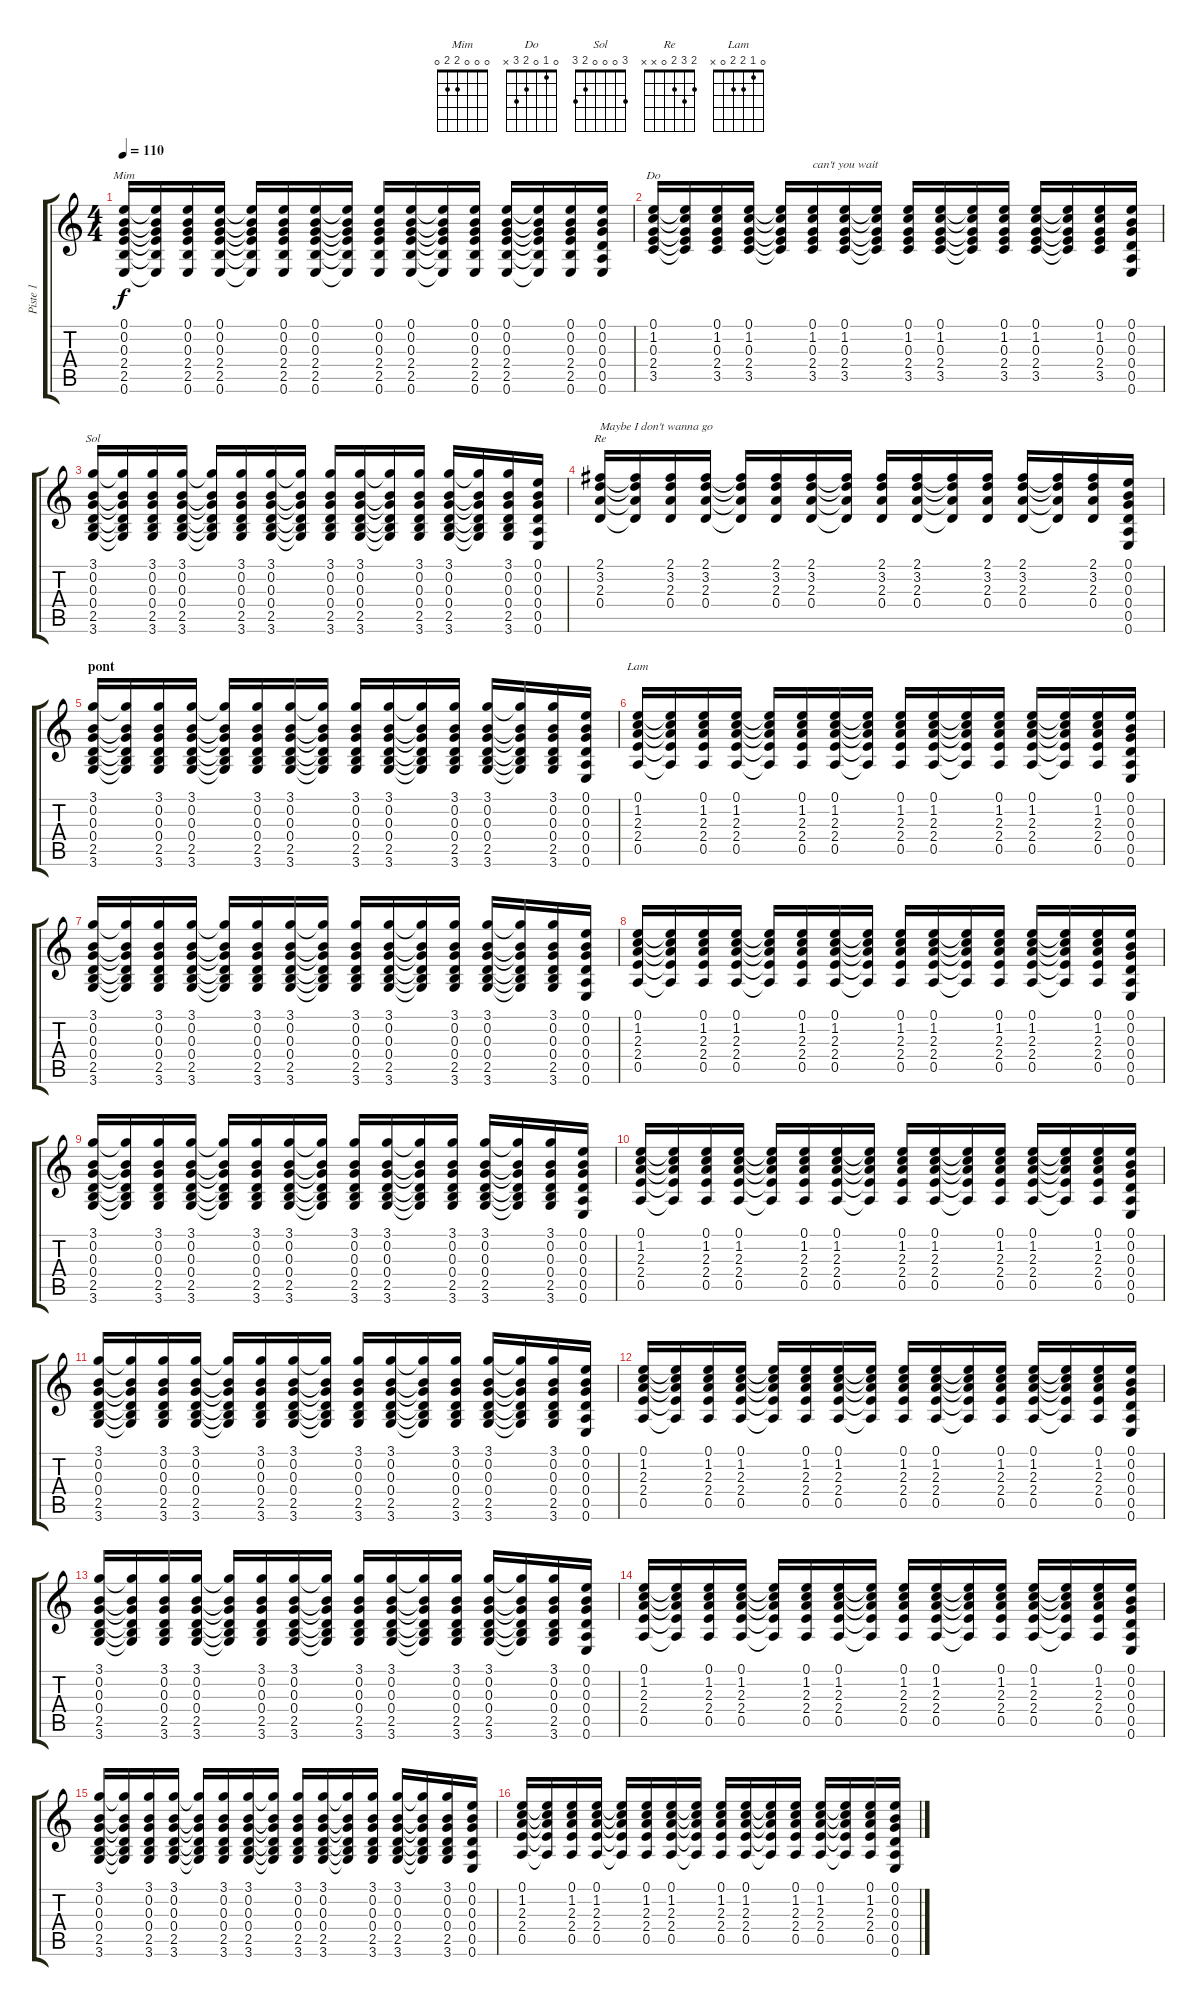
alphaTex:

\track ("Piste 1" "Piste 1") {instrument acousticguitarnylon}
\staff {score tabs}
\tuning (E4 B3 G3 D3 A2 E2) {hide}
\chord ("Mim" 0 0 0 2 2 0)
\chord ("Do" 0 1 0 2 3 x)
\chord ("Sol" 3 0 0 0 2 3)
\chord ("Re" 2 3 2 0 x x)
\chord ("Lam" 0 1 2 2 0 x)
\ts (4 4)
\tempo 110
\clef g2
\ks c
(0.1 0.2 0.3 2.4 2.5 0.6).16{ch "Mim" dy f} (0.1{t} 0.2{t} 0.3{t} 2.4{t} 2.5{t} 0.6{t}).16 (0.1 0.2 0.3 2.4 2.5 0.6).16 (0.1 0.2 0.3 2.4 2.5 0.6).16 (0.1{t} 0.2{t} 0.3{t} 2.4{t} 2.5{t} 0.6{t}).16 (0.1 0.2 0.3 2.4 2.5 0.6).16 (0.1 0.2 0.3 2.4 2.5 0.6).16 (0.1{t} 0.2{t} 0.3{t} 2.4{t} 2.5{t} 0.6{t}).16 (0.1 0.2 0.3 2.4 2.5 0.6).16 (0.1 0.2 0.3 2.4 2.5 0.6).16 (0.1{t} 0.2{t} 0.3{t} 2.4{t} 2.5{t} 0.6{t}).16 (0.1 0.2 0.3 2.4 2.5 0.6).16 (0.1 0.2 0.3 2.4 2.5 0.6).16 (0.1{t} 0.2{t} 0.3{t} 2.4{t} 2.5{t} 0.6{t}).16 (0.1 0.2 0.3 2.4 2.5 0.6).16 (0.1 0.2 0.3 0.4 0.5 0.6).16 |
(0.1 1.2 0.3 2.4 3.5).16{ch "Do"} (0.1{t} 1.2{t} 0.3{t} 2.4{t} 3.5{t}).16 (0.1 1.2 0.3 2.4 3.5).16 (0.1 1.2 0.3 2.4 3.5).16 (0.1{t} 1.2{t} 0.3{t} 2.4{t} 3.5{t}).16 (0.1 1.2 0.3 2.4 3.5).16{txt "can't you wait"} (0.1 1.2 0.3 2.4 3.5).16 (0.1{t} 1.2{t} 0.3{t} 2.4{t} 3.5{t}).16 (0.1 1.2 0.3 2.4 3.5).16 (0.1 1.2 0.3 2.4 3.5).16 (0.1{t} 1.2{t} 0.3{t} 2.4{t} 3.5{t}).16 (0.1 1.2 0.3 2.4 3.5).16 (0.1 1.2 0.3 2.4 3.5).16 (0.1{t} 1.2{t} 0.3{t} 2.4{t} 3.5{t}).16 (0.1 1.2 0.3 2.4 3.5).16 (0.1 0.2 0.3 0.4 0.5 0.6).16 |
(3.1 0.2 0.3 0.4 2.5 3.6).16{ch "Sol"} (3.1{t} 0.2{t} 0.3{t} 0.4{t} 2.5{t} 3.6{t}).16 (3.1 0.2 0.3 0.4 2.5 3.6).16 (3.1 0.2 0.3 0.4 2.5 3.6).16 (3.1{t} 0.2{t} 0.3{t} 0.4{t} 2.5{t} 3.6{t}).16 (3.1 0.2 0.3 0.4 2.5 3.6).16 (3.1 0.2 0.3 0.4 2.5 3.6).16 (3.1{t} 0.2{t} 0.3{t} 0.4{t} 2.5{t} 3.6{t}).16 (3.1 0.2 0.3 0.4 2.5 3.6).16 (3.1 0.2 0.3 0.4 2.5 3.6).16 (3.1{t} 0.2{t} 0.3{t} 0.4{t} 2.5{t} 3.6{t}).16 (3.1 0.2 0.3 0.4 2.5 3.6).16 (3.1 0.2 0.3 0.4 2.5 3.6).16 (3.1{t} 0.2{t} 0.3{t} 0.4{t} 2.5{t} 3.6{t}).16 (3.1 0.2 0.3 0.4 2.5 3.6).16 (0.1 0.2 0.3 0.4 0.5 0.6).16 |
(2.1 3.2 2.3 0.4).16{ch "Re" txt "Maybe I don't wanna go"} (2.1{t} 3.2{t} 2.3{t} 0.4{t}).16 (2.1 3.2 2.3 0.4).16 (2.1 3.2 2.3 0.4).16 (2.1{t} 3.2{t} 2.3{t} 0.4{t}).16 (2.1 3.2 2.3 0.4).16 (2.1 3.2 2.3 0.4).16 (2.1{t} 3.2{t} 2.3{t} 0.4{t}).16 (2.1 3.2 2.3 0.4).16 (2.1 3.2 2.3 0.4).16 (2.1{t} 3.2{t} 2.3{t} 0.4{t}).16 (2.1 3.2 2.3 0.4).16 (2.1 3.2 2.3 0.4).16 (2.1{t} 3.2{t} 2.3{t} 0.4{t}).16 (2.1 3.2 2.3 0.4).16 (0.1 0.2 0.3 0.4 0.5 0.6).16 |
\section ("" "pont")
(3.1 0.2 0.3 0.4 2.5 3.6).16 (3.1{t} 0.2{t} 0.3{t} 0.4{t} 2.5{t} 3.6{t}).16 (3.1 0.2 0.3 0.4 2.5 3.6).16 (3.1 0.2 0.3 0.4 2.5 3.6).16 (3.1{t} 0.2{t} 0.3{t} 0.4{t} 2.5{t} 3.6{t}).16 (3.1 0.2 0.3 0.4 2.5 3.6).16 (3.1 0.2 0.3 0.4 2.5 3.6).16 (3.1{t} 0.2{t} 0.3{t} 0.4{t} 2.5{t} 3.6{t}).16 (3.1 0.2 0.3 0.4 2.5 3.6).16 (3.1 0.2 0.3 0.4 2.5 3.6).16 (3.1{t} 0.2{t} 0.3{t} 0.4{t} 2.5{t} 3.6{t}).16 (3.1 0.2 0.3 0.4 2.5 3.6).16 (3.1 0.2 0.3 0.4 2.5 3.6).16 (3.1{t} 0.2{t} 0.3{t} 0.4{t} 2.5{t} 3.6{t}).16 (3.1 0.2 0.3 0.4 2.5 3.6).16 (0.1 0.2 0.3 0.4 0.5 0.6).16 |
(0.1 1.2 2.3 2.4 0.5).16{ch "Lam"} (0.1{t} 1.2{t} 2.3{t} 2.4{t} 0.5{t}).16 (0.1 1.2 2.3 2.4 0.5).16 (0.1 1.2 2.3 2.4 0.5).16 (0.1{t} 1.2{t} 2.3{t} 2.4{t} 0.5{t}).16 (0.1 1.2 2.3 2.4 0.5).16 (0.1 1.2 2.3 2.4 0.5).16 (0.1{t} 1.2{t} 2.3{t} 2.4{t} 0.5{t}).16 (0.1 1.2 2.3 2.4 0.5).16 (0.1 1.2 2.3 2.4 0.5).16 (0.1{t} 1.2{t} 2.3{t} 2.4{t} 0.5{t}).16 (0.1 1.2 2.3 2.4 0.5).16 (0.1 1.2 2.3 2.4 0.5).16 (0.1{t} 1.2{t} 2.3{t} 2.4{t} 0.5{t}).16 (0.1 1.2 2.3 2.4 0.5).16 (0.1 0.2 0.3 0.4 0.5 0.6).16 |
(3.1 0.2 0.3 0.4 2.5 3.6).16 (3.1{t} 0.2{t} 0.3{t} 0.4{t} 2.5{t} 3.6{t}).16 (3.1 0.2 0.3 0.4 2.5 3.6).16 (3.1 0.2 0.3 0.4 2.5 3.6).16 (3.1{t} 0.2{t} 0.3{t} 0.4{t} 2.5{t} 3.6{t}).16 (3.1 0.2 0.3 0.4 2.5 3.6).16 (3.1 0.2 0.3 0.4 2.5 3.6).16 (3.1{t} 0.2{t} 0.3{t} 0.4{t} 2.5{t} 3.6{t}).16 (3.1 0.2 0.3 0.4 2.5 3.6).16 (3.1 0.2 0.3 0.4 2.5 3.6).16 (3.1{t} 0.2{t} 0.3{t} 0.4{t} 2.5{t} 3.6{t}).16 (3.1 0.2 0.3 0.4 2.5 3.6).16 (3.1 0.2 0.3 0.4 2.5 3.6).16 (3.1{t} 0.2{t} 0.3{t} 0.4{t} 2.5{t} 3.6{t}).16 (3.1 0.2 0.3 0.4 2.5 3.6).16 (0.1 0.2 0.3 0.4 0.5 0.6).16 |
(0.1 1.2 2.3 2.4 0.5).16 (0.1{t} 1.2{t} 2.3{t} 2.4{t} 0.5{t}).16 (0.1 1.2 2.3 2.4 0.5).16 (0.1 1.2 2.3 2.4 0.5).16 (0.1{t} 1.2{t} 2.3{t} 2.4{t} 0.5{t}).16 (0.1 1.2 2.3 2.4 0.5).16 (0.1 1.2 2.3 2.4 0.5).16 (0.1{t} 1.2{t} 2.3{t} 2.4{t} 0.5{t}).16 (0.1 1.2 2.3 2.4 0.5).16 (0.1 1.2 2.3 2.4 0.5).16 (0.1{t} 1.2{t} 2.3{t} 2.4{t} 0.5{t}).16 (0.1 1.2 2.3 2.4 0.5).16 (0.1 1.2 2.3 2.4 0.5).16 (0.1{t} 1.2{t} 2.3{t} 2.4{t} 0.5{t}).16 (0.1 1.2 2.3 2.4 0.5).16 (0.1 0.2 0.3 0.4 0.5 0.6).16 |
(3.1 0.2 0.3 0.4 2.5 3.6).16 (3.1{t} 0.2{t} 0.3{t} 0.4{t} 2.5{t} 3.6{t}).16 (3.1 0.2 0.3 0.4 2.5 3.6).16 (3.1 0.2 0.3 0.4 2.5 3.6).16 (3.1{t} 0.2{t} 0.3{t} 0.4{t} 2.5{t} 3.6{t}).16 (3.1 0.2 0.3 0.4 2.5 3.6).16 (3.1 0.2 0.3 0.4 2.5 3.6).16 (3.1{t} 0.2{t} 0.3{t} 0.4{t} 2.5{t} 3.6{t}).16 (3.1 0.2 0.3 0.4 2.5 3.6).16 (3.1 0.2 0.3 0.4 2.5 3.6).16 (3.1{t} 0.2{t} 0.3{t} 0.4{t} 2.5{t} 3.6{t}).16 (3.1 0.2 0.3 0.4 2.5 3.6).16 (3.1 0.2 0.3 0.4 2.5 3.6).16 (3.1{t} 0.2{t} 0.3{t} 0.4{t} 2.5{t} 3.6{t}).16 (3.1 0.2 0.3 0.4 2.5 3.6).16 (0.1 0.2 0.3 0.4 0.5 0.6).16 |
(0.1 1.2 2.3 2.4 0.5).16 (0.1{t} 1.2{t} 2.3{t} 2.4{t} 0.5{t}).16 (0.1 1.2 2.3 2.4 0.5).16 (0.1 1.2 2.3 2.4 0.5).16 (0.1{t} 1.2{t} 2.3{t} 2.4{t} 0.5{t}).16 (0.1 1.2 2.3 2.4 0.5).16 (0.1 1.2 2.3 2.4 0.5).16 (0.1{t} 1.2{t} 2.3{t} 2.4{t} 0.5{t}).16 (0.1 1.2 2.3 2.4 0.5).16 (0.1 1.2 2.3 2.4 0.5).16 (0.1{t} 1.2{t} 2.3{t} 2.4{t} 0.5{t}).16 (0.1 1.2 2.3 2.4 0.5).16 (0.1 1.2 2.3 2.4 0.5).16 (0.1{t} 1.2{t} 2.3{t} 2.4{t} 0.5{t}).16 (0.1 1.2 2.3 2.4 0.5).16 (0.1 0.2 0.3 0.4 0.5 0.6).16 |
(3.1 0.2 0.3 0.4 2.5 3.6).16 (3.1{t} 0.2{t} 0.3{t} 0.4{t} 2.5{t} 3.6{t}).16 (3.1 0.2 0.3 0.4 2.5 3.6).16 (3.1 0.2 0.3 0.4 2.5 3.6).16 (3.1{t} 0.2{t} 0.3{t} 0.4{t} 2.5{t} 3.6{t}).16 (3.1 0.2 0.3 0.4 2.5 3.6).16 (3.1 0.2 0.3 0.4 2.5 3.6).16 (3.1{t} 0.2{t} 0.3{t} 0.4{t} 2.5{t} 3.6{t}).16 (3.1 0.2 0.3 0.4 2.5 3.6).16 (3.1 0.2 0.3 0.4 2.5 3.6).16 (3.1{t} 0.2{t} 0.3{t} 0.4{t} 2.5{t} 3.6{t}).16 (3.1 0.2 0.3 0.4 2.5 3.6).16 (3.1 0.2 0.3 0.4 2.5 3.6).16 (3.1{t} 0.2{t} 0.3{t} 0.4{t} 2.5{t} 3.6{t}).16 (3.1 0.2 0.3 0.4 2.5 3.6).16 (0.1 0.2 0.3 0.4 0.5 0.6).16 |
(0.1 1.2 2.3 2.4 0.5).16 (0.1{t} 1.2{t} 2.3{t} 2.4{t} 0.5{t}).16 (0.1 1.2 2.3 2.4 0.5).16 (0.1 1.2 2.3 2.4 0.5).16 (0.1{t} 1.2{t} 2.3{t} 2.4{t} 0.5{t}).16 (0.1 1.2 2.3 2.4 0.5).16 (0.1 1.2 2.3 2.4 0.5).16 (0.1{t} 1.2{t} 2.3{t} 2.4{t} 0.5{t}).16 (0.1 1.2 2.3 2.4 0.5).16 (0.1 1.2 2.3 2.4 0.5).16 (0.1{t} 1.2{t} 2.3{t} 2.4{t} 0.5{t}).16 (0.1 1.2 2.3 2.4 0.5).16 (0.1 1.2 2.3 2.4 0.5).16 (0.1{t} 1.2{t} 2.3{t} 2.4{t} 0.5{t}).16 (0.1 1.2 2.3 2.4 0.5).16 (0.1 0.2 0.3 0.4 0.5 0.6).16 |
(3.1 0.2 0.3 0.4 2.5 3.6).16 (3.1{t} 0.2{t} 0.3{t} 0.4{t} 2.5{t} 3.6{t}).16 (3.1 0.2 0.3 0.4 2.5 3.6).16 (3.1 0.2 0.3 0.4 2.5 3.6).16 (3.1{t} 0.2{t} 0.3{t} 0.4{t} 2.5{t} 3.6{t}).16 (3.1 0.2 0.3 0.4 2.5 3.6).16 (3.1 0.2 0.3 0.4 2.5 3.6).16 (3.1{t} 0.2{t} 0.3{t} 0.4{t} 2.5{t} 3.6{t}).16 (3.1 0.2 0.3 0.4 2.5 3.6).16 (3.1 0.2 0.3 0.4 2.5 3.6).16 (3.1{t} 0.2{t} 0.3{t} 0.4{t} 2.5{t} 3.6{t}).16 (3.1 0.2 0.3 0.4 2.5 3.6).16 (3.1 0.2 0.3 0.4 2.5 3.6).16 (3.1{t} 0.2{t} 0.3{t} 0.4{t} 2.5{t} 3.6{t}).16 (3.1 0.2 0.3 0.4 2.5 3.6).16 (0.1 0.2 0.3 0.4 0.5 0.6).16 |
(0.1 1.2 2.3 2.4 0.5).16 (0.1{t} 1.2{t} 2.3{t} 2.4{t} 0.5{t}).16 (0.1 1.2 2.3 2.4 0.5).16 (0.1 1.2 2.3 2.4 0.5).16 (0.1{t} 1.2{t} 2.3{t} 2.4{t} 0.5{t}).16 (0.1 1.2 2.3 2.4 0.5).16 (0.1 1.2 2.3 2.4 0.5).16 (0.1{t} 1.2{t} 2.3{t} 2.4{t} 0.5{t}).16 (0.1 1.2 2.3 2.4 0.5).16 (0.1 1.2 2.3 2.4 0.5).16 (0.1{t} 1.2{t} 2.3{t} 2.4{t} 0.5{t}).16 (0.1 1.2 2.3 2.4 0.5).16 (0.1 1.2 2.3 2.4 0.5).16 (0.1{t} 1.2{t} 2.3{t} 2.4{t} 0.5{t}).16 (0.1 1.2 2.3 2.4 0.5).16 (0.1 0.2 0.3 0.4 0.5 0.6).16 |
(3.1 0.2 0.3 0.4 2.5 3.6).16 (3.1{t} 0.2{t} 0.3{t} 0.4{t} 2.5{t} 3.6{t}).16 (3.1 0.2 0.3 0.4 2.5 3.6).16 (3.1 0.2 0.3 0.4 2.5 3.6).16 (3.1{t} 0.2{t} 0.3{t} 0.4{t} 2.5{t} 3.6{t}).16 (3.1 0.2 0.3 0.4 2.5 3.6).16 (3.1 0.2 0.3 0.4 2.5 3.6).16 (3.1{t} 0.2{t} 0.3{t} 0.4{t} 2.5{t} 3.6{t}).16 (3.1 0.2 0.3 0.4 2.5 3.6).16 (3.1 0.2 0.3 0.4 2.5 3.6).16 (3.1{t} 0.2{t} 0.3{t} 0.4{t} 2.5{t} 3.6{t}).16 (3.1 0.2 0.3 0.4 2.5 3.6).16 (3.1 0.2 0.3 0.4 2.5 3.6).16 (3.1{t} 0.2{t} 0.3{t} 0.4{t} 2.5{t} 3.6{t}).16 (3.1 0.2 0.3 0.4 2.5 3.6).16 (0.1 0.2 0.3 0.4 0.5 0.6).16 |
(0.1 1.2 2.3 2.4 0.5).16 (0.1{t} 1.2{t} 2.3{t} 2.4{t} 0.5{t}).16 (0.1 1.2 2.3 2.4 0.5).16 (0.1 1.2 2.3 2.4 0.5).16 (0.1{t} 1.2{t} 2.3{t} 2.4{t} 0.5{t}).16 (0.1 1.2 2.3 2.4 0.5).16 (0.1 1.2 2.3 2.4 0.5).16 (0.1{t} 1.2{t} 2.3{t} 2.4{t} 0.5{t}).16 (0.1 1.2 2.3 2.4 0.5).16 (0.1 1.2 2.3 2.4 0.5).16 (0.1{t} 1.2{t} 2.3{t} 2.4{t} 0.5{t}).16 (0.1 1.2 2.3 2.4 0.5).16 (0.1 1.2 2.3 2.4 0.5).16 (0.1{t} 1.2{t} 2.3{t} 2.4{t} 0.5{t}).16 (0.1 1.2 2.3 2.4 0.5).16 (0.1 0.2 0.3 0.4 0.5 0.6).16
